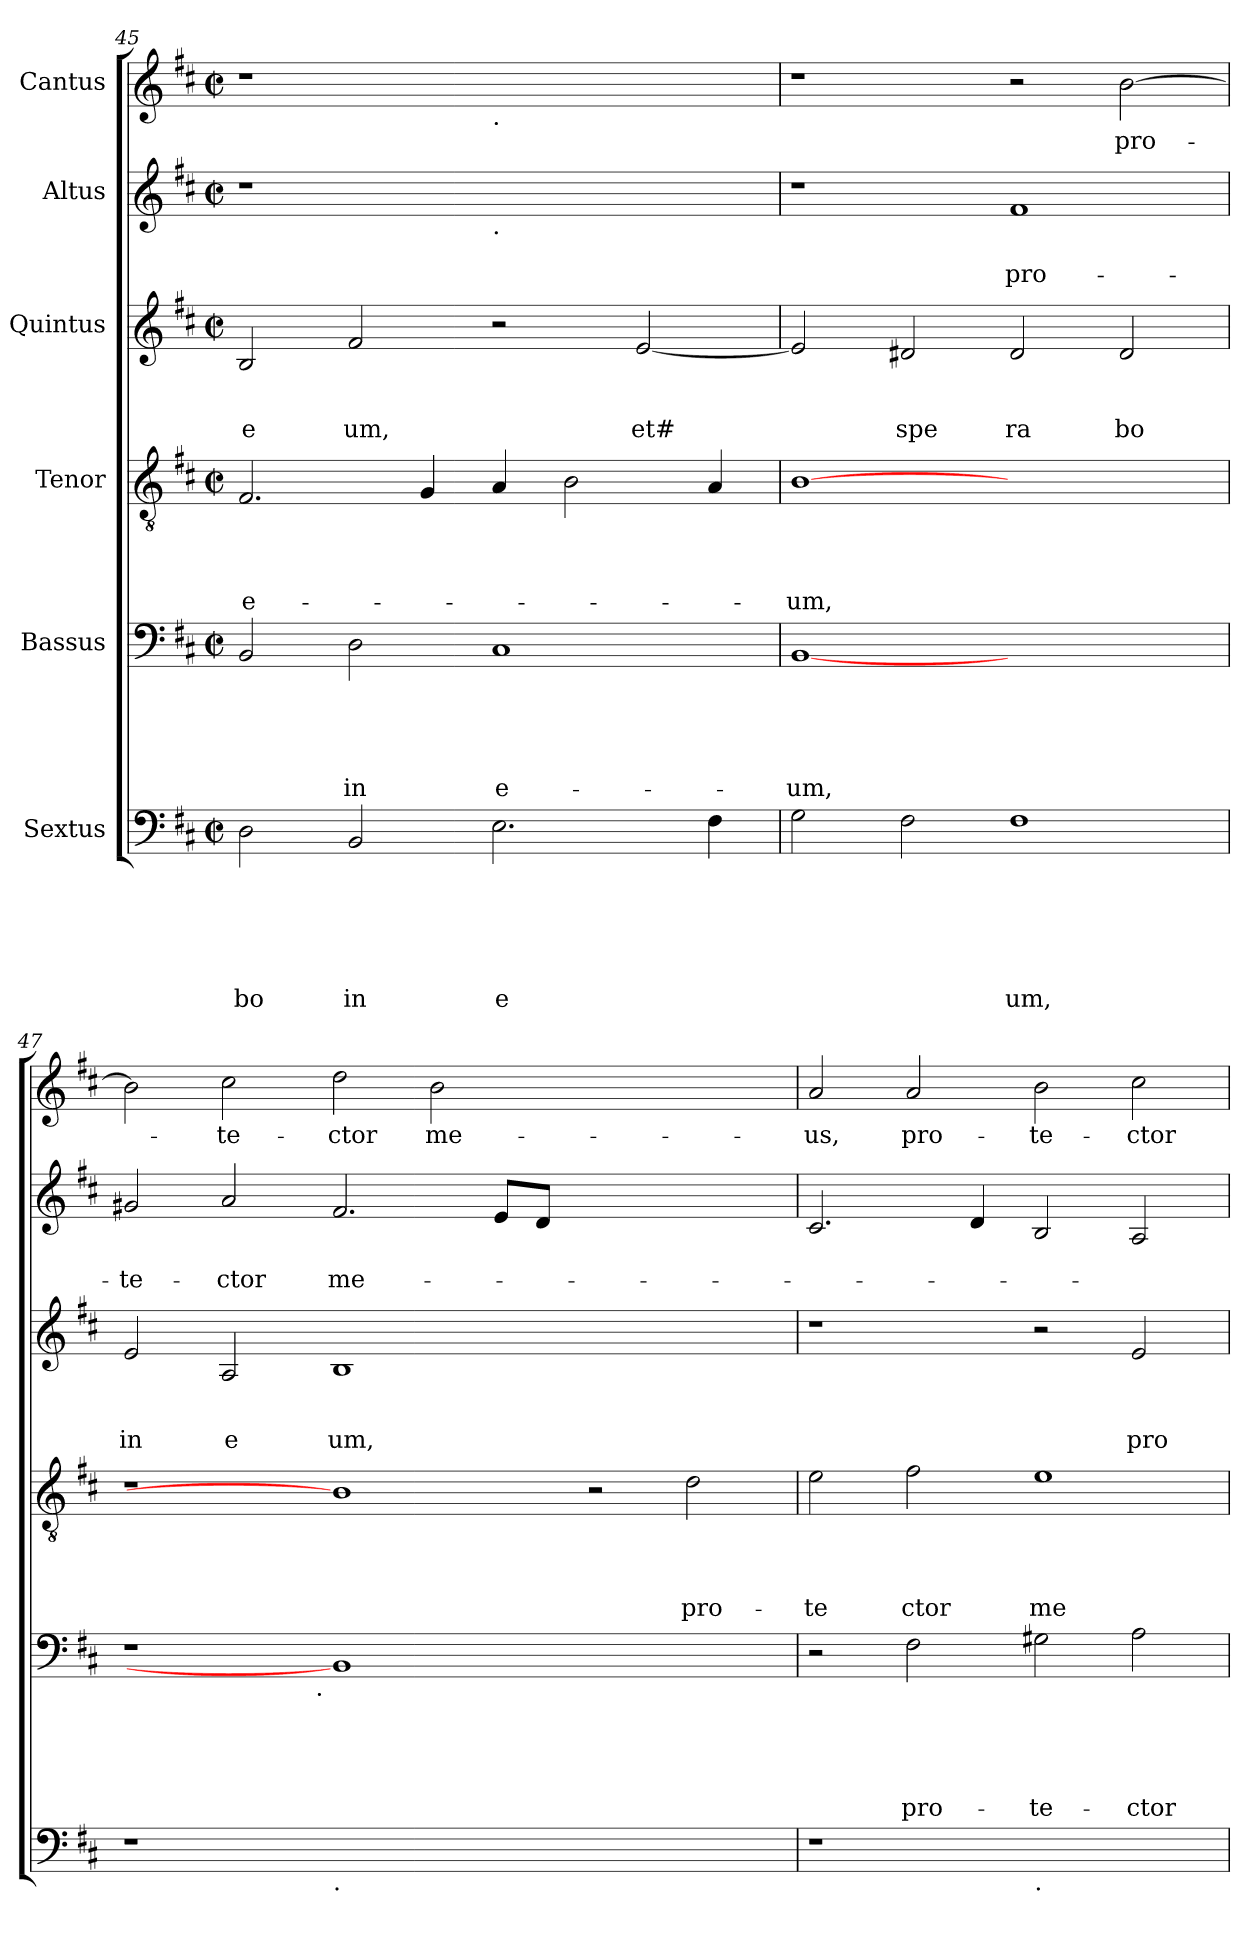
**kern	**text	**text	**text	**text	**text	**text	**kern	**text	**text	**text	**text	**text	**kern	**text	**text	**text	**text	**kern	**text	**text	**text	**kern	**text	**text	**kern	**text
*part6	*part6	*part6	*part6	*part6	*part6	*part6	*part5	*part5	*part5	*part5	*part5	*part5	*part4	*part4	*part4	*part4	*part4	*part3	*part3	*part3	*part3	*part2	*part2	*part2	*part1	*part1
*staff6	*staff6	*staff6	*staff6	*staff6	*staff6	*staff6	*staff5	*staff5	*staff5	*staff5	*staff5	*staff5	*staff4	*staff4	*staff4	*staff4	*staff4	*staff3	*staff3	*staff3	*staff3	*staff2	*staff2	*staff2	*staff1	*staff1
*I"Sextus	*	*	*	*	*	*	*I"Bassus	*	*	*	*	*	*I"Tenor	*	*	*	*	*I"Quintus	*	*	*	*I"Altus	*	*	*I"Cantus	*
*clefF4	*	*	*	*	*	*	*clefF4	*	*	*	*	*	*clefGv2	*	*	*	*	*clefG2	*	*	*	*clefG2	*	*	*clefG2	*
*k[f#c#]	*	*	*	*	*	*	*k[f#c#]	*	*	*	*	*	*k[f#c#]	*	*	*	*	*k[f#c#]	*	*	*	*k[f#c#]	*	*	*k[f#c#]	*
*D:	*	*	*	*	*	*	*D:	*	*	*	*	*	*D:	*	*	*	*	*D:	*	*	*	*D:	*	*	*D:	*
*M2/2	*	*	*	*	*	*	*M2/2	*	*	*	*	*	*M2/2	*	*	*	*	*M2/2	*	*	*	*M2/2	*	*	*M2/2	*
*met(c|)	*	*	*	*	*	*	*met(c|)	*	*	*	*	*	*met(c|)	*	*	*	*	*met(c|)	*	*	*	*met(c|)	*	*	*met(c|)	*
=45	=45	=45	=45	=45	=45	=45	=45	=45	=45	=45	=45	=45	=45	=45	=45	=45	=45	=45	=45	=45	=45	=45	=45	=45	=45	=45
!	!	!	!	!	!	!LO:LY:b	!	!	!	!	!	!	!	!	!	!	!LO:LY:b	!	!	!	!LO:LY:b	!	!	!	!	!
2D\	.	.	.	.	.	bo	2BB/	.	.	.	.	.	2.F#/	.	.	.	e-	2B/	.	.	e	1r	.	.	1r	.
!	!	!	!	!	!	!LO:LY:b	!	!	!	!	!	!LO:LY:b	!	!	!	!	!	!	!	!	!LO:LY:b	!	!	!	!	!
2BB/	.	.	.	.	.	in	2D\	.	.	.	.	in	.	.	.	.	.	2f#/	.	.	um,	.	.	.	.	.
.	.	.	.	.	.	.	.	.	.	.	.	.	4G/	.	.	.	.	.	.	.	.	.	.	.	.	.
!	!	!	!	!	!	!	!	!	!	!	!	!	!	!	!	!	!	!	!	!	!	!	!	!	!LO:TX:b:t=.	!
!	!	!	!	!	!	!	!	!	!	!	!	!	!	!	!	!	!	!	!	!	!	!LO:TX:b:t=.	!	!	!	!
!	!	!	!	!	!	!LO:LY:b	!	!	!	!	!	!LO:LY:b	!	!	!	!	!	!	!	!	!	!	!	!	!	!
2.E\	.	.	.	.	.	e	1C#	.	.	.	.	e-	4A/	.	.	.	.	2r	.	.	.	1ryy	.	.	1ryy	.
.	.	.	.	.	.	.	.	.	.	.	.	.	2B\	.	.	.	.	.	.	.	.	.	.	.	.	.
!	!	!	!	!	!	!	!	!	!	!	!	!	!	!	!	!	!	!	!	!	!LO:LY:b	!	!	!	!	!
.	.	.	.	.	.	.	.	.	.	.	.	.	.	.	.	.	.	[<2e/	.	.	et#	.	.	.	.	.
4F#\	.	.	.	.	.	.	.	.	.	.	.	.	4A/	.	.	.	.	.	.	.	.	.	.	.	.	.
=46	=46	=46	=46	=46	=46	=46	=46	=46	=46	=46	=46	=46	=46	=46	=46	=46	=46	=46	=46	=46	=46	=46	=46	=46	=46	=46
!	!	!	!	!	!	!	!	!	!	!	!	!LO:LY:b	!	!	!	!	!LO:LY:b	!	!	!	!	!	!	!	!	!
2G\	.	.	.	.	.	.	[1BB	.	.	.	.	-um,	[1B	.	.	.	-um,	2e/]	.	.	.	1r	.	.	1r	.
!	!	!	!	!	!	!	!	!	!	!	!	!	!	!	!	!	!	!	!	!	!LO:LY:b	!	!	!	!	!
2F#\	.	.	.	.	.	.	.	.	.	.	.	.	.	.	.	.	.	2d#X/	.	.	spe	.	.	.	.	.
!	!	!	!	!	!	!LO:LY:b	!	!	!	!	!	!	!	!	!	!	!	!	!	!	!LO:LY:b	!	!	!LO:LY:b	!	!
1F#	.	.	.	.	.	um,	1ryy	.	.	.	.	.	1ryy	.	.	.	.	2d#/	.	.	ra	1f#	.	pro-	2r	.
!	!	!	!	!	!	!	!	!	!	!	!	!	!	!	!	!	!	!	!	!	!LO:LY:b	!	!	!	!	!LO:LY:b
.	.	.	.	.	.	.	.	.	.	.	.	.	.	.	.	.	.	2d#/	.	.	bo	.	.	.	[>2b\	pro-
=47	=47	=47	=47	=47	=47	=47	=47	=47	=47	=47	=47	=47	=47	=47	=47	=47	=47	=47	=47	=47	=47	=47	=47	=47	=47	=47
!	!	!	!	!	!	!	!	!	!	!	!	!	!	!	!	!	!	!	!	!	!LO:LY:b	!	!	!LO:LY:b	!	!
*	*	*	*	*	*	*	*^	*	*	*	*	*	*	*	*	*	*	*	*	*	*	*	*	*	*	*
1r	.	.	.	.	.	.	1r	2ryy	.	.	.	.	.	1r	.	.	.	.	2e/	.	.	in	2g#X/	.	-te-	2b\]	.
!	!	!	!	!	!	!	!	!	!	!	!	!	!	!	!	!	!	!	!	!	!	!LO:LY:b	!	!	!LO:LY:b	!	!LO:LY:b
.	.	.	.	.	.	.	.	4...ryy	.	.	.	.	.	.	.	.	.	.	2A/	.	.	e	2a/	.	-ctor	2cc#\	-te-
!	!	!	!	!	!	!	!	!LO:TX:b:t=.	!	!	!	!	!	!	!	!	!	!	!	!	!	!	!	!	!	!	!
.	.	.	.	.	.	.	.	1ryy	.	.	.	.	.	.	.	.	.	.	.	.	.	.	.	.	.	.	.
!LO:TX:b:t=.	!	!	!	!	!	!	!	!	!	!	!	!	!	!	!	!	!	!	!	!	!	!	!	!	!	!	!
!	!	!	!	!	!	!	!	!	!	!	!	!	!	!	!	!	!	!	!	!	!	!LO:LY:b	!	!	!LO:LY:b	!	!LO:LY:b
0ryy	.	.	.	.	.	.	1BB]	.	.	.	.	.	.	1B]	.	.	.	.	1B	.	.	um,	2.f#/	.	me-	2dd\	-ctor
!	!	!	!	!	!	!	!	!	!	!	!	!	!	!	!	!	!	!	!	!	!	!	!	!	!	!	!LO:LY:b
.	.	.	.	.	.	.	.	.	.	.	.	.	.	.	.	.	.	.	.	.	.	.	.	.	.	2b\	me-
.	.	.	.	.	.	.	.	.	.	.	.	.	.	.	.	.	.	.	.	.	.	.	8e/L	.	.	.	.
.	.	.	.	.	.	.	.	.	.	.	.	.	.	.	.	.	.	.	.	.	.	.	8d/J	.	.	.	.
.	.	.	.	.	.	.	.	1ryy	.	.	.	.	.	.	.	.	.	.	.	.	.	.	.	.	.	.	.
.	.	.	.	.	.	.	1ryy	.	.	.	.	.	.	2r	.	.	.	.	1ryy	.	.	.	1ryy	.	.	1ryy	.
!	!	!	!	!	!	!	!	!	!	!	!	!	!	!	!	!	!	!LO:LY:b	!	!	!	!	!	!	!	!	!
.	.	.	.	.	.	.	.	.	.	.	.	.	.	2d\	.	.	.	pro-	.	.	.	.	.	.	.	.	.
.	.	.	.	.	.	.	.	32ryy	.	.	.	.	.	.	.	.	.	.	.	.	.	.	.	.	.	.	.
!!LO:PB:g=z
=48	=48	=48	=48	=48	=48	=48	=48	=48	=48	=48	=48	=48	=48	=48	=48	=48	=48	=48	=48	=48	=48	=48	=48	=48	=48	=48	=48
!	!	!	!	!	!	!	!	!	!	!	!	!	!	!	!	!	!	!LO:LY:b	!	!	!	!	!	!	!	!	!LO:LY:b
*	*	*	*	*	*	*	*v	*v	*	*	*	*	*	*	*	*	*	*	*	*	*	*	*	*	*	*	*
1r	.	.	.	.	.	.	2r	.	.	.	.	.	2e\	.	.	.	-te	1r	.	.	.	2.c#/	.	.	2a/	-us,
!	!	!	!	!	!	!	!	!	!	!	!	!LO:LY:b	!	!	!	!	!LO:LY:b	!	!	!	!	!	!	!	!	!LO:LY:b
.	.	.	.	.	.	.	2F#\	.	.	.	.	pro-	2f#\	.	.	.	ctor	.	.	.	.	.	.	.	2a/	pro-
.	.	.	.	.	.	.	.	.	.	.	.	.	.	.	.	.	.	.	.	.	.	4d/	.	.	.	.
!LO:TX:b:t=.	!	!	!	!	!	!	!	!	!	!	!	!	!	!	!	!	!	!	!	!	!	!	!	!	!	!
!	!	!	!	!	!	!	!	!	!	!	!	!LO:LY:b	!	!	!	!	!LO:LY:b	!	!	!	!	!	!	!	!	!LO:LY:b
1ryy	.	.	.	.	.	.	2G#X\	.	.	.	.	-te-	1e	.	.	.	me	2r	.	.	.	2B/	.	.	2b\	-te-
!	!	!	!	!	!	!	!	!	!	!	!	!LO:LY:b	!	!	!	!	!	!	!	!	!LO:LY:b	!	!	!	!	!LO:LY:b
.	.	.	.	.	.	.	2A\	.	.	.	.	-ctor	.	.	.	.	.	2e/	.	.	pro	2A/	.	.	2cc#\	-ctor
=	=	=	=	=	=	=	=	=	=	=	=	=	=	=	=	=	=	=	=	=	=	=	=	=	=	=
*-	*-	*-	*-	*-	*-	*-	*-	*-	*-	*-	*-	*-	*-	*-	*-	*-	*-	*-	*-	*-	*-	*-	*-	*-	*-	*-
